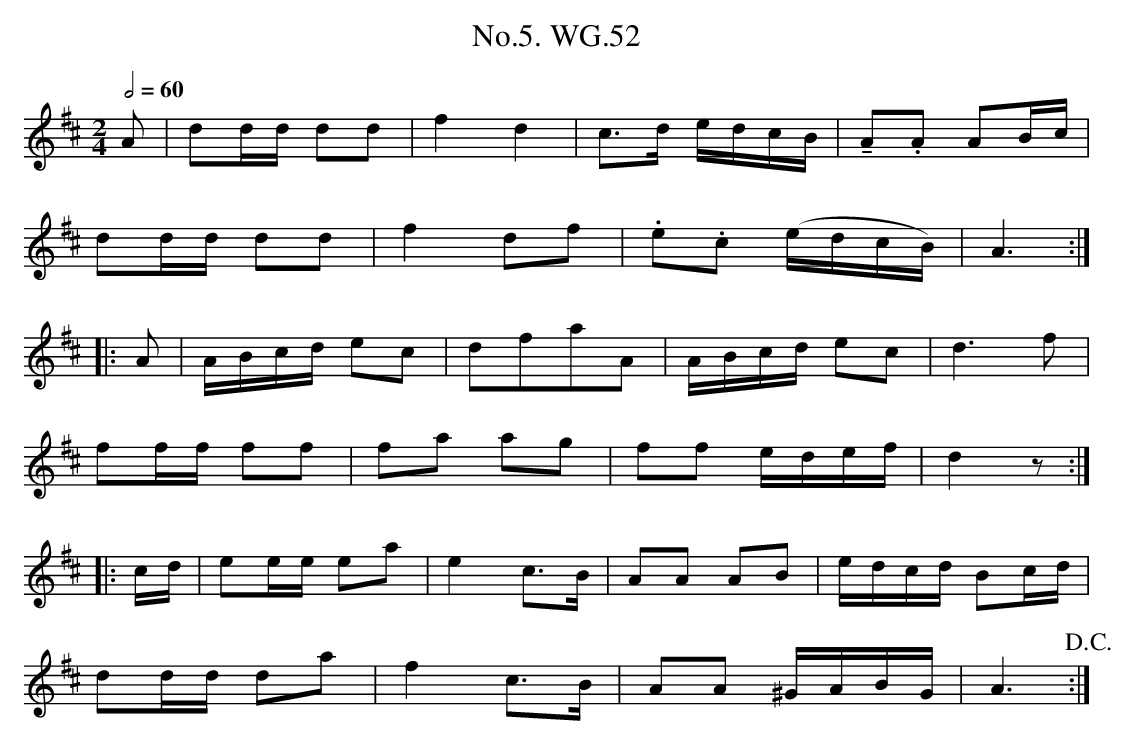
X:1
T:No.5. WG.52
M:2/4
L:1/8
Q:2/4=60
K:D
A|dd/d/ dd|f2 d2|c>d e/d/c/B/|!tenuto!A.A AB/c/|
dd/d/ dd|f2 df|.e.c (e/d/c/B/)|A3:|
|:A|A/B/c/d/ ec|dfaA|A/B/c/d/ ec|d3 f|
ff/f/ ff|fa ag|ff e/d/e/f/|d2 z:|
|:c/d/|ee/e/ ea|e2 c>B|AA AB|e/d/c/d/ Bc/d/|
dd/d/ da|f2 c>B|AA ^G/A/B/G/|A3 !D.C.!:|
